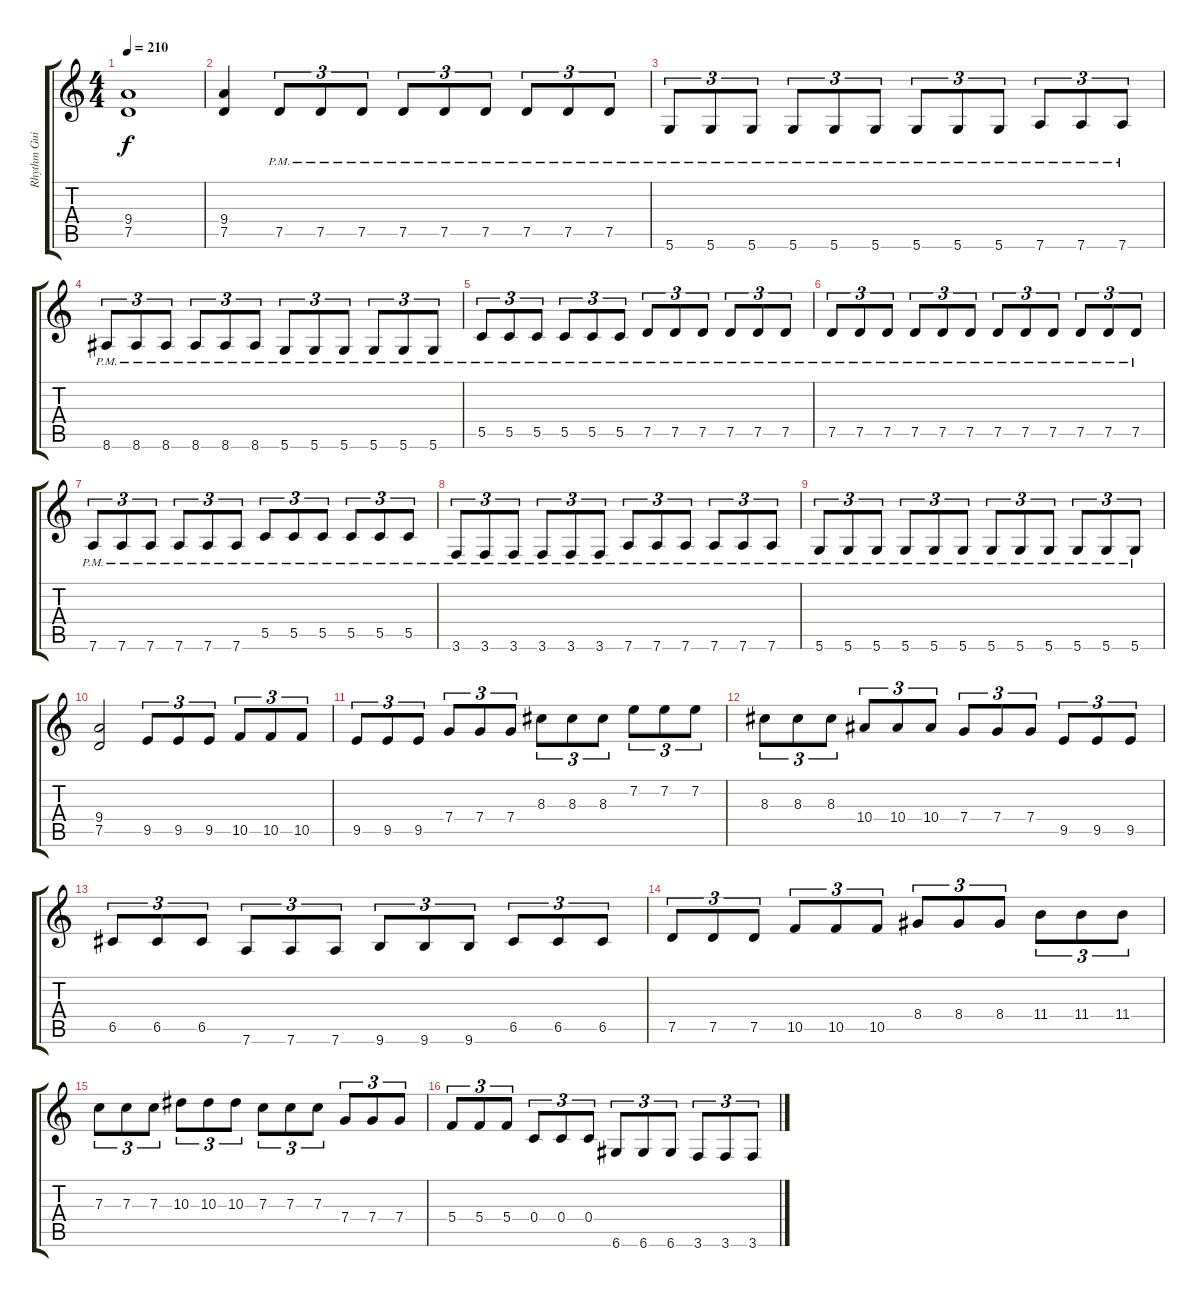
\track ("Rhythm Guitar" "Rhythm Gui") {instrument distortionguitar}
\staff {score tabs}
\tuning (D4 A3 F3 C3 G2 D2) {hide}
\ts (4 4)
\tempo 210
\clef g2
\ks c
(9.4 7.5).1{dy f} |
(9.4 7.5).4 7.5{pm}.8{tu (3 2)} 7.5{pm}.8{tu (3 2)} 7.5{pm}.8{tu (3 2)} 7.5{pm}.8{tu (3 2)} 7.5{pm}.8{tu (3 2)} 7.5{pm}.8{tu (3 2)} 7.5{pm}.8{tu (3 2)} 7.5{pm}.8{tu (3 2)} 7.5{pm}.8{tu (3 2)} |
5.6{pm}.8{tu (3 2)} 5.6{pm}.8{tu (3 2)} 5.6{pm}.8{tu (3 2)} 5.6{pm}.8{tu (3 2)} 5.6{pm}.8{tu (3 2)} 5.6{pm}.8{tu (3 2)} 5.6{pm}.8{tu (3 2)} 5.6{pm}.8{tu (3 2)} 5.6{pm}.8{tu (3 2)} 7.6{pm}.8{tu (3 2)} 7.6{pm}.8{tu (3 2)} 7.6{pm}.8{tu (3 2)} |
8.6{pm}.8{tu (3 2)} 8.6{pm}.8{tu (3 2)} 8.6{pm}.8{tu (3 2)} 8.6{pm}.8{tu (3 2)} 8.6{pm}.8{tu (3 2)} 8.6{pm}.8{tu (3 2)} 5.6{pm}.8{tu (3 2)} 5.6{pm}.8{tu (3 2)} 5.6{pm}.8{tu (3 2)} 5.6{pm}.8{tu (3 2)} 5.6{pm}.8{tu (3 2)} 5.6{pm}.8{tu (3 2)} |
5.5{pm}.8{tu (3 2)} 5.5{pm}.8{tu (3 2)} 5.5{pm}.8{tu (3 2)} 5.5{pm}.8{tu (3 2)} 5.5{pm}.8{tu (3 2)} 5.5{pm}.8{tu (3 2)} 7.5{pm}.8{tu (3 2)} 7.5{pm}.8{tu (3 2)} 7.5{pm}.8{tu (3 2)} 7.5{pm}.8{tu (3 2)} 7.5{pm}.8{tu (3 2)} 7.5{pm}.8{tu (3 2)} |
7.5{pm}.8{tu (3 2)} 7.5{pm}.8{tu (3 2)} 7.5{pm}.8{tu (3 2)} 7.5{pm}.8{tu (3 2)} 7.5{pm}.8{tu (3 2)} 7.5{pm}.8{tu (3 2)} 7.5{pm}.8{tu (3 2)} 7.5{pm}.8{tu (3 2)} 7.5{pm}.8{tu (3 2)} 7.5{pm}.8{tu (3 2)} 7.5{pm}.8{tu (3 2)} 7.5{pm}.8{tu (3 2)} |
7.6{pm}.8{tu (3 2)} 7.6{pm}.8{tu (3 2)} 7.6{pm}.8{tu (3 2)} 7.6{pm}.8{tu (3 2)} 7.6{pm}.8{tu (3 2)} 7.6{pm}.8{tu (3 2)} 5.5{pm}.8{tu (3 2)} 5.5{pm}.8{tu (3 2)} 5.5{pm}.8{tu (3 2)} 5.5{pm}.8{tu (3 2)} 5.5{pm}.8{tu (3 2)} 5.5{pm}.8{tu (3 2)} |
3.6{pm}.8{tu (3 2)} 3.6{pm}.8{tu (3 2)} 3.6{pm}.8{tu (3 2)} 3.6{pm}.8{tu (3 2)} 3.6{pm}.8{tu (3 2)} 3.6{pm}.8{tu (3 2)} 7.6{pm}.8{tu (3 2)} 7.6{pm}.8{tu (3 2)} 7.6{pm}.8{tu (3 2)} 7.6{pm}.8{tu (3 2)} 7.6{pm}.8{tu (3 2)} 7.6{pm}.8{tu (3 2)} |
5.6{pm}.8{tu (3 2)} 5.6{pm}.8{tu (3 2)} 5.6{pm}.8{tu (3 2)} 5.6{pm}.8{tu (3 2)} 5.6{pm}.8{tu (3 2)} 5.6{pm}.8{tu (3 2)} 5.6{pm}.8{tu (3 2)} 5.6{pm}.8{tu (3 2)} 5.6{pm}.8{tu (3 2)} 5.6{pm}.8{tu (3 2)} 5.6{pm}.8{tu (3 2)} 5.6{pm}.8{tu (3 2)} |
(9.4 7.5).2 9.5.8{tu (3 2)} 9.5.8{tu (3 2)} 9.5.8{tu (3 2)} 10.5.8{tu (3 2)} 10.5.8{tu (3 2)} 10.5.8{tu (3 2)} |
9.5.8{tu (3 2)} 9.5.8{tu (3 2)} 9.5.8{tu (3 2)} 7.4.8{tu (3 2)} 7.4.8{tu (3 2)} 7.4.8{tu (3 2)} 8.3.8{tu (3 2)} 8.3.8{tu (3 2)} 8.3.8{tu (3 2)} 7.2.8{tu (3 2)} 7.2.8{tu (3 2)} 7.2.8{tu (3 2)} |
8.3.8{tu (3 2)} 8.3.8{tu (3 2)} 8.3.8{tu (3 2)} 10.4.8{tu (3 2)} 10.4.8{tu (3 2)} 10.4.8{tu (3 2)} 7.4.8{tu (3 2)} 7.4.8{tu (3 2)} 7.4.8{tu (3 2)} 9.5.8{tu (3 2)} 9.5.8{tu (3 2)} 9.5.8{tu (3 2)} |
6.5.8{tu (3 2)} 6.5.8{tu (3 2)} 6.5.8{tu (3 2)} 7.6.8{tu (3 2)} 7.6.8{tu (3 2)} 7.6.8{tu (3 2)} 9.6.8{tu (3 2)} 9.6.8{tu (3 2)} 9.6.8{tu (3 2)} 6.5.8{tu (3 2)} 6.5.8{tu (3 2)} 6.5.8{tu (3 2)} |
7.5.8{tu (3 2)} 7.5.8{tu (3 2)} 7.5.8{tu (3 2)} 10.5.8{tu (3 2)} 10.5.8{tu (3 2)} 10.5.8{tu (3 2)} 8.4.8{tu (3 2)} 8.4.8{tu (3 2)} 8.4.8{tu (3 2)} 11.4.8{tu (3 2)} 11.4.8{tu (3 2)} 11.4.8{tu (3 2)} |
7.3.8{tu (3 2)} 7.3.8{tu (3 2)} 7.3.8{tu (3 2)} 10.3.8{tu (3 2)} 10.3.8{tu (3 2)} 10.3.8{tu (3 2)} 7.3.8{tu (3 2)} 7.3.8{tu (3 2)} 7.3.8{tu (3 2)} 7.4.8{tu (3 2)} 7.4.8{tu (3 2)} 7.4.8{tu (3 2)} |
5.4.8{tu (3 2)} 5.4.8{tu (3 2)} 5.4.8{tu (3 2)} 0.4.8{tu (3 2)} 0.4.8{tu (3 2)} 0.4.8{tu (3 2)} 6.6.8{tu (3 2)} 6.6.8{tu (3 2)} 6.6.8{tu (3 2)} 3.6.8{tu (3 2)} 3.6.8{tu (3 2)} 3.6.8{tu (3 2)}
